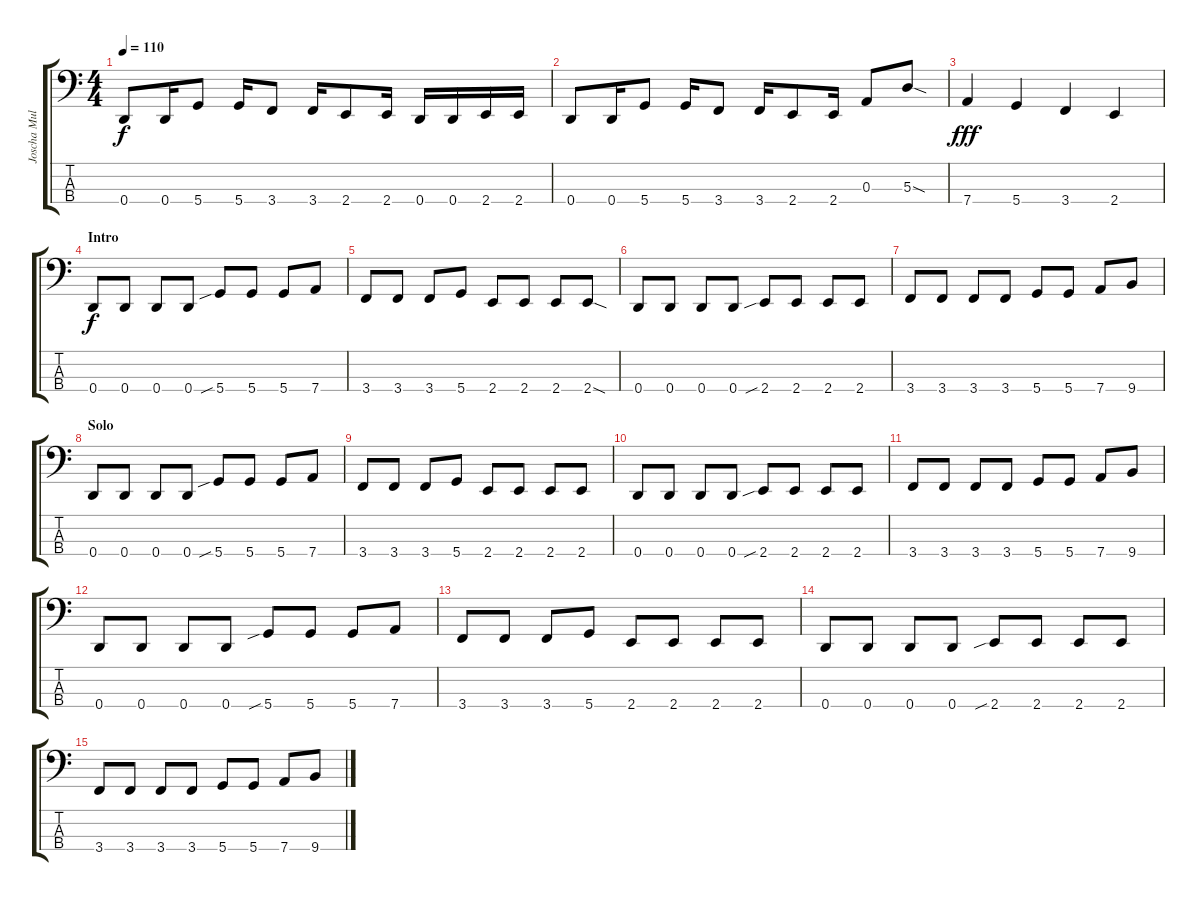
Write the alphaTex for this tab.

\track ("Joscha Mulorz" "Joscha Mul") {instrument slapbass2}
\staff {score tabs}
\tuning (G2 D2 A1 D1) {hide}
\ts (4 4)
\tempo 110
\clef f4
\ks c
0.4.8{dy f} 0.4.16 5.4.8 5.4.16 3.4.8 3.4.16 2.4.8 2.4.16 0.4.16 0.4.16 2.4.16 2.4.16 |
0.4.8 0.4.16 5.4.8 5.4.16 3.4.8 3.4.16 2.4.8 2.4.16 0.3.8 5.3{sod}.8 |
7.4.4{dy fff} 5.4.4 3.4.4 2.4.4 |
\section ("" "Intro")
0.4.8{dy f} 0.4.8 0.4.8 0.4.8 5.4{sib}.8 5.4.8 5.4.8 7.4.8 |
3.4.8 3.4.8 3.4.8 5.4.8 2.4.8 2.4.8 2.4.8 2.4{sod}.8 |
0.4.8 0.4.8 0.4.8 0.4.8 2.4{sib}.8 2.4.8 2.4.8 2.4.8 |
3.4.8 3.4.8 3.4.8 3.4.8 5.4.8 5.4.8 7.4.8 9.4.8 |
\section ("" "Solo")
0.4.8 0.4.8 0.4.8 0.4.8 5.4{sib}.8 5.4.8 5.4.8 7.4.8 |
3.4.8 3.4.8 3.4.8 5.4.8 2.4.8 2.4.8 2.4.8 2.4.8 |
0.4.8 0.4.8 0.4.8 0.4.8 2.4{sib}.8 2.4.8 2.4.8 2.4.8 |
3.4.8 3.4.8 3.4.8 3.4.8 5.4.8 5.4.8 7.4.8 9.4.8 |
0.4.8 0.4.8 0.4.8 0.4.8 5.4{sib}.8 5.4.8 5.4.8 7.4.8 |
3.4.8 3.4.8 3.4.8 5.4.8 2.4.8 2.4.8 2.4.8 2.4.8 |
0.4.8 0.4.8 0.4.8 0.4.8 2.4{sib}.8 2.4.8 2.4.8 2.4.8 |
3.4.8 3.4.8 3.4.8 3.4.8 5.4.8 5.4.8 7.4.8 9.4.8
